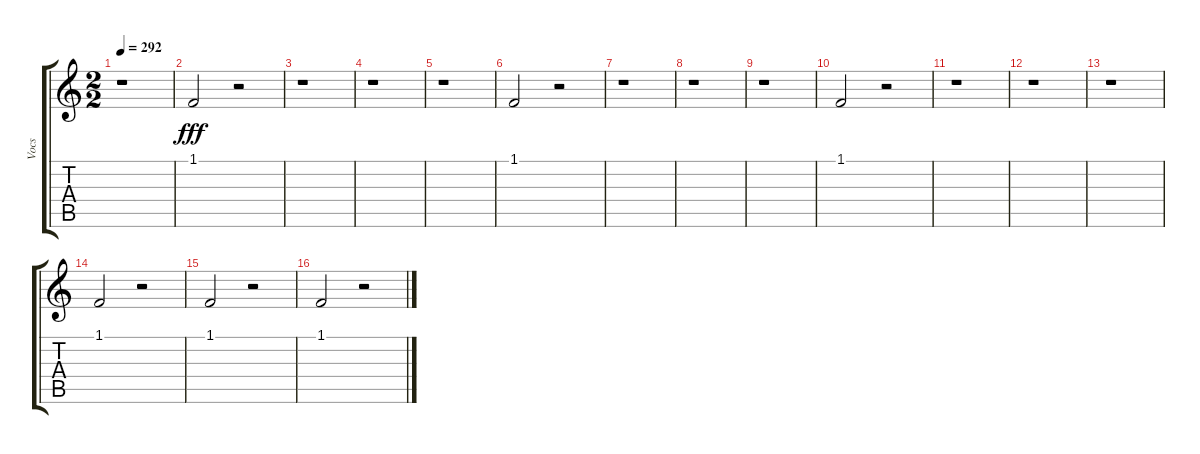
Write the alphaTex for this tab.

\track ("Vocs" "Vocs") {instrument lead3calliope}
\staff {score tabs}
\tuning (E4 B3 G3 D3 A2 E2) {hide}
\ts (2 2)
\tempo 292
\clef g2
\ks c
r.1{dy fff} |
1.1.2 r.2 |
r.1 |
r.1 |
r.1 |
1.1.2 r.2 |
r.1 |
r.1 |
r.1 |
1.1.2 r.2 |
r.1 |
r.1 |
r.1 |
1.1.2 r.2 |
1.1.2 r.2 |
1.1.2 r.2
